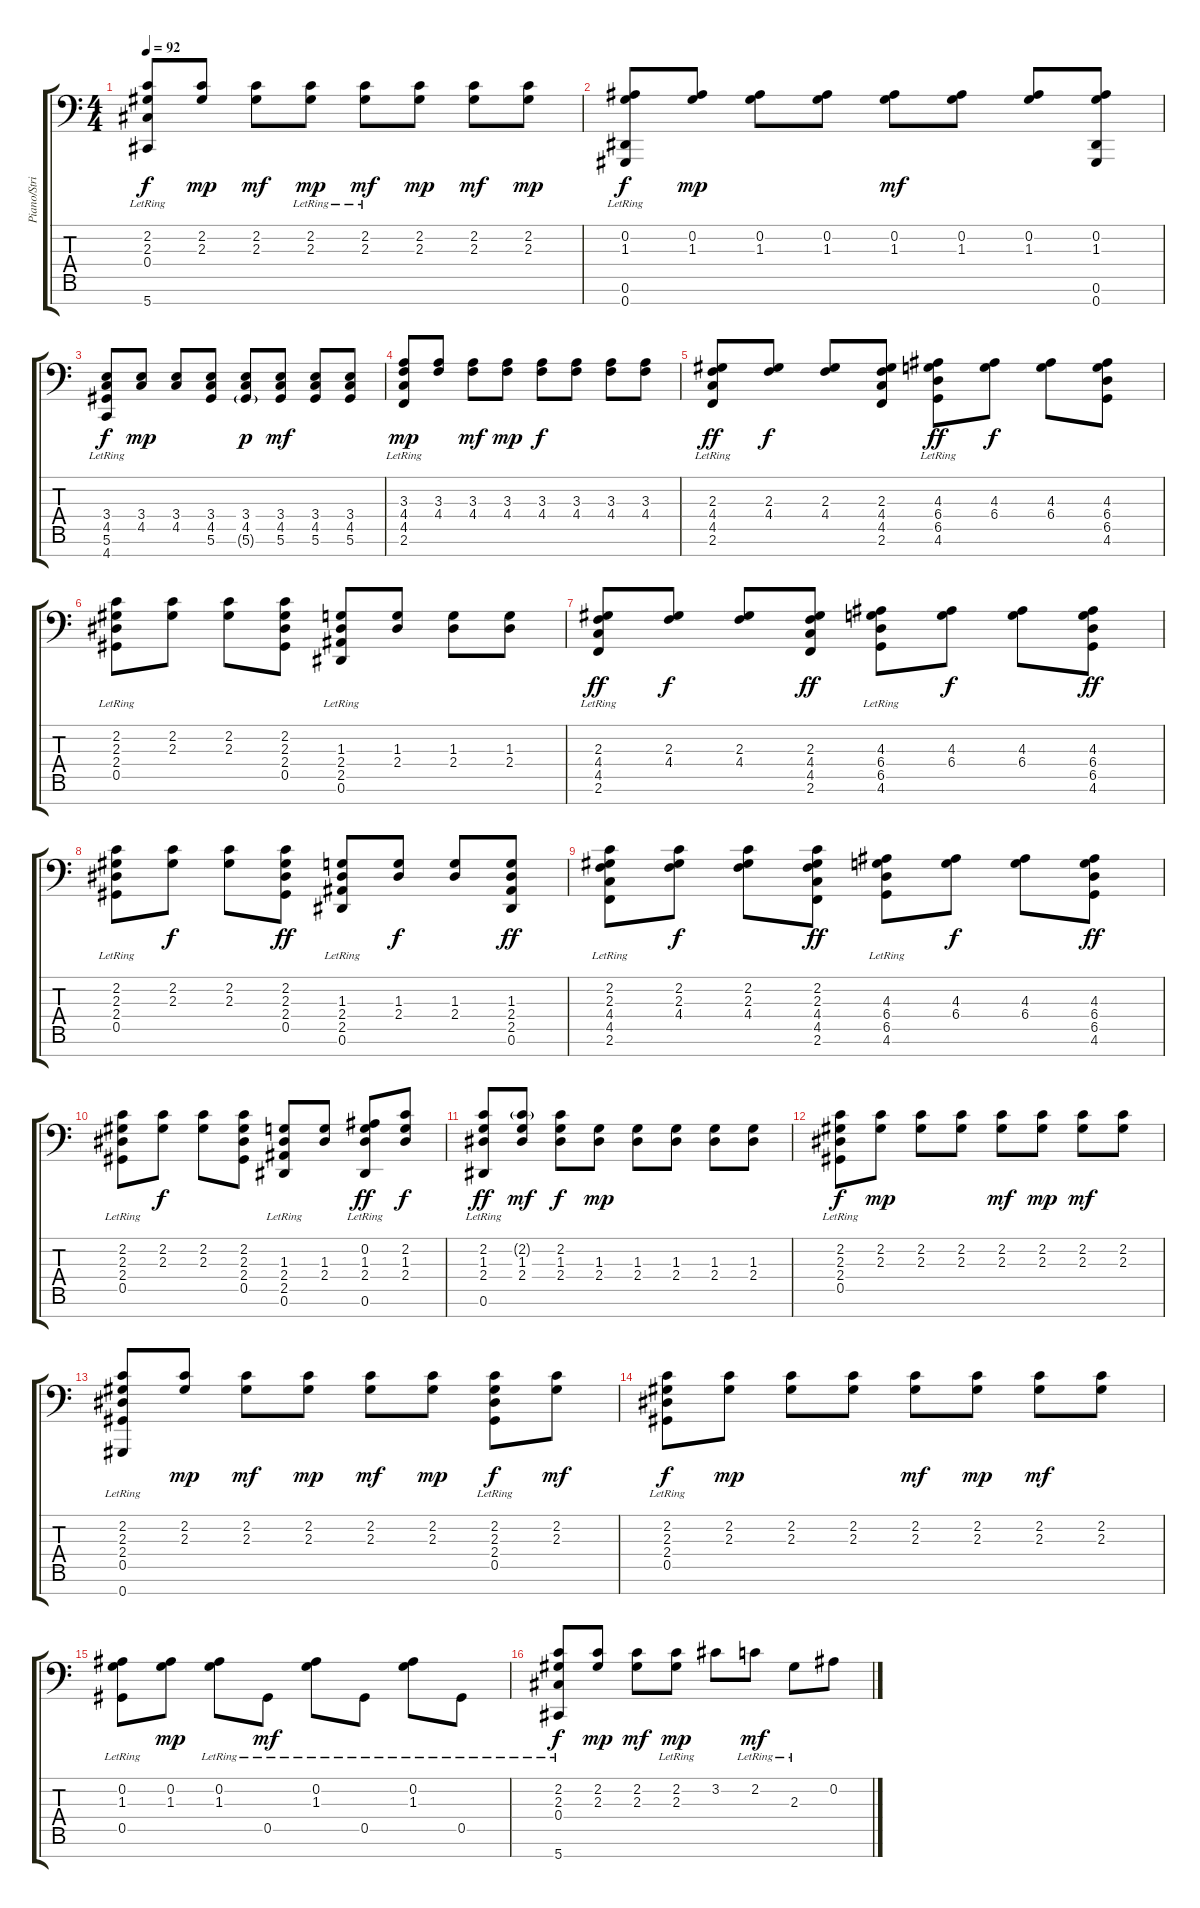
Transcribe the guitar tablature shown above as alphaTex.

\track ("Piano/Strings" "Piano/Stri") {instrument stringensemble1}
\staff {score tabs}
\tuning (Eb4 Bb3 Gb3 Db3 Ab2 Eb2 Ab1) {hide}
\ts (4 4)
\tempo 92
\clef f4
\ks c
(2.2 2.3 0.4{lr} 5.7{lr}).8{dy f} (2.2 2.3).8{dy mp} (2.2 2.3).8{dy mf} (2.2{lr} 2.3).8{dy mp} (2.2 2.3{lr}).8{dy mf} (2.2 2.3).8{dy mp} (2.2 2.3).8{dy mf} (2.2 2.3).8{dy mp} |
(0.2 1.3 0.6{lr} 0.7{lr}).8{dy f} (0.2 1.3).8{dy mp} (0.2 1.3).8 (0.2 1.3).8 (0.2 1.3).8{dy mf} (0.2 1.3).8 (0.2 1.3).8 (0.2 1.3 0.6 0.7).8 |
(3.4 4.5 5.6{lr} 4.7{lr}).8{dy f} (3.4 4.5).8{dy mp} (3.4 4.5).8 (3.4 4.5 5.6).8 (3.4 4.5 5.6{g}).8{dy p} (3.4 4.5 5.6).8{dy mf} (3.4 4.5 5.6).8 (3.4 4.5 5.6).8 |
(3.3 4.4 4.5{lr} 2.6{lr}).8{dy mp} (3.3 4.4).8 (3.3 4.4).8{dy mf} (3.3 4.4).8{dy mp} (3.3 4.4).8{dy f} (3.3 4.4).8 (3.3 4.4).8{volume 14} (3.3 4.4).8 |
(2.3 4.4 4.5{lr} 2.6{lr}).8{dy ff} (2.3 4.4).8{dy f} (2.3 4.4).8 (2.3 4.4 4.5 2.6).8 (4.3 6.4 6.5{lr} 4.6{lr}).8{dy ff} (4.3 6.4).8{dy f} (4.3 6.4).8 (4.3 6.4 6.5 4.6).8 |
(2.2 2.3 2.4{lr} 0.5{lr}).8 (2.2 2.3).8 (2.2 2.3).8 (2.2 2.3 2.4 0.5).8 (1.3 2.4 2.5{lr} 0.6{lr}).8 (1.3 2.4).8 (1.3 2.4).8 (1.3 2.4).8 |
(2.3 4.4 4.5{lr} 2.6{lr}).8{dy ff} (2.3 4.4).8{dy f} (2.3 4.4).8 (2.3 4.4 4.5 2.6).8{dy ff} (4.3 6.4 6.5{lr} 4.6{lr}).8 (4.3 6.4).8{dy f} (4.3 6.4).8 (4.3 6.4 6.5 4.6).8{dy ff} |
(2.2 2.3 2.4{lr} 0.5{lr}).8 (2.2 2.3).8{dy f} (2.2 2.3).8 (2.2 2.3 2.4 0.5).8{dy ff} (1.3 2.4 2.5{lr} 0.6{lr}).8 (1.3 2.4).8{dy f} (1.3 2.4).8 (1.3 2.4 2.5 0.6).8{dy ff} |
(2.2 2.3 4.4 4.5{lr} 2.6{lr}).8 (2.2 2.3 4.4).8{dy f} (2.2 2.3 4.4).8 (2.2 2.3 4.4 4.5 2.6).8{dy ff} (4.3 6.4 6.5{lr} 4.6{lr}).8 (4.3 6.4).8{dy f} (4.3 6.4).8 (4.3 6.4 6.5 4.6).8{dy ff} |
(2.2 2.3 2.4{lr} 0.5{lr}).8 (2.2 2.3).8{dy f} (2.2 2.3).8 (2.2 2.3 2.4 0.5).8 (1.3 2.4 2.5{lr} 0.6{lr}).8 (1.3 2.4).8 (0.2 1.3 2.4 0.6{lr}).8{dy ff} (2.2 1.3 2.4).8{dy f} |
(2.2 1.3 2.4 0.6{lr}).8{dy ff} (2.2{g} 1.3 2.4).8{dy mf} (2.2 1.3 2.4).8{dy f} (1.3 2.4).8{dy mp} (1.3 2.4).8 (1.3 2.4).8 (1.3 2.4).8 (1.3 2.4).8 |
(2.2 2.3 2.4{lr} 0.5{lr}).8{dy f} (2.2 2.3).8{dy mp} (2.2 2.3).8 (2.2 2.3).8 (2.2 2.3).8{dy mf} (2.2 2.3).8{dy mp} (2.2 2.3).8{dy mf} (2.2 2.3).8 |
(2.2 2.3 2.4{lr} 0.5{lr} 0.7{lr}).8 (2.2 2.3).8{dy mp} (2.2 2.3).8{dy mf} (2.2 2.3).8{dy mp} (2.2 2.3).8{dy mf} (2.2 2.3).8{dy mp} (2.2 2.3 2.4{lr} 0.5{lr}).8{dy f} (2.2 2.3).8{dy mf} |
(2.2 2.3 2.4{lr} 0.5{lr}).8{dy f} (2.2 2.3).8{dy mp} (2.2 2.3).8 (2.2 2.3).8 (2.2 2.3).8{dy mf} (2.2 2.3).8{dy mp} (2.2 2.3).8{dy mf} (2.2 2.3).8 |
(0.2 1.3 0.5{lr}).8 (0.2 1.3).8{dy mp} (0.2{lr} 1.3{lr}).8 0.5{lr}.8{dy mf} (0.2{lr} 1.3{lr}).8 0.5{lr}.8 (0.2{lr} 1.3{lr}).8 0.5{lr}.8 |
(2.2 2.3 0.4{lr} 5.7{lr}).8{dy f} (2.2 2.3).8{dy mp} (2.2 2.3).8{dy mf} (2.2{lr} 2.3{lr}).8{dy mp} 3.2.8 2.2{lr}.8{dy mf} 2.3{lr}.8 0.2.8
